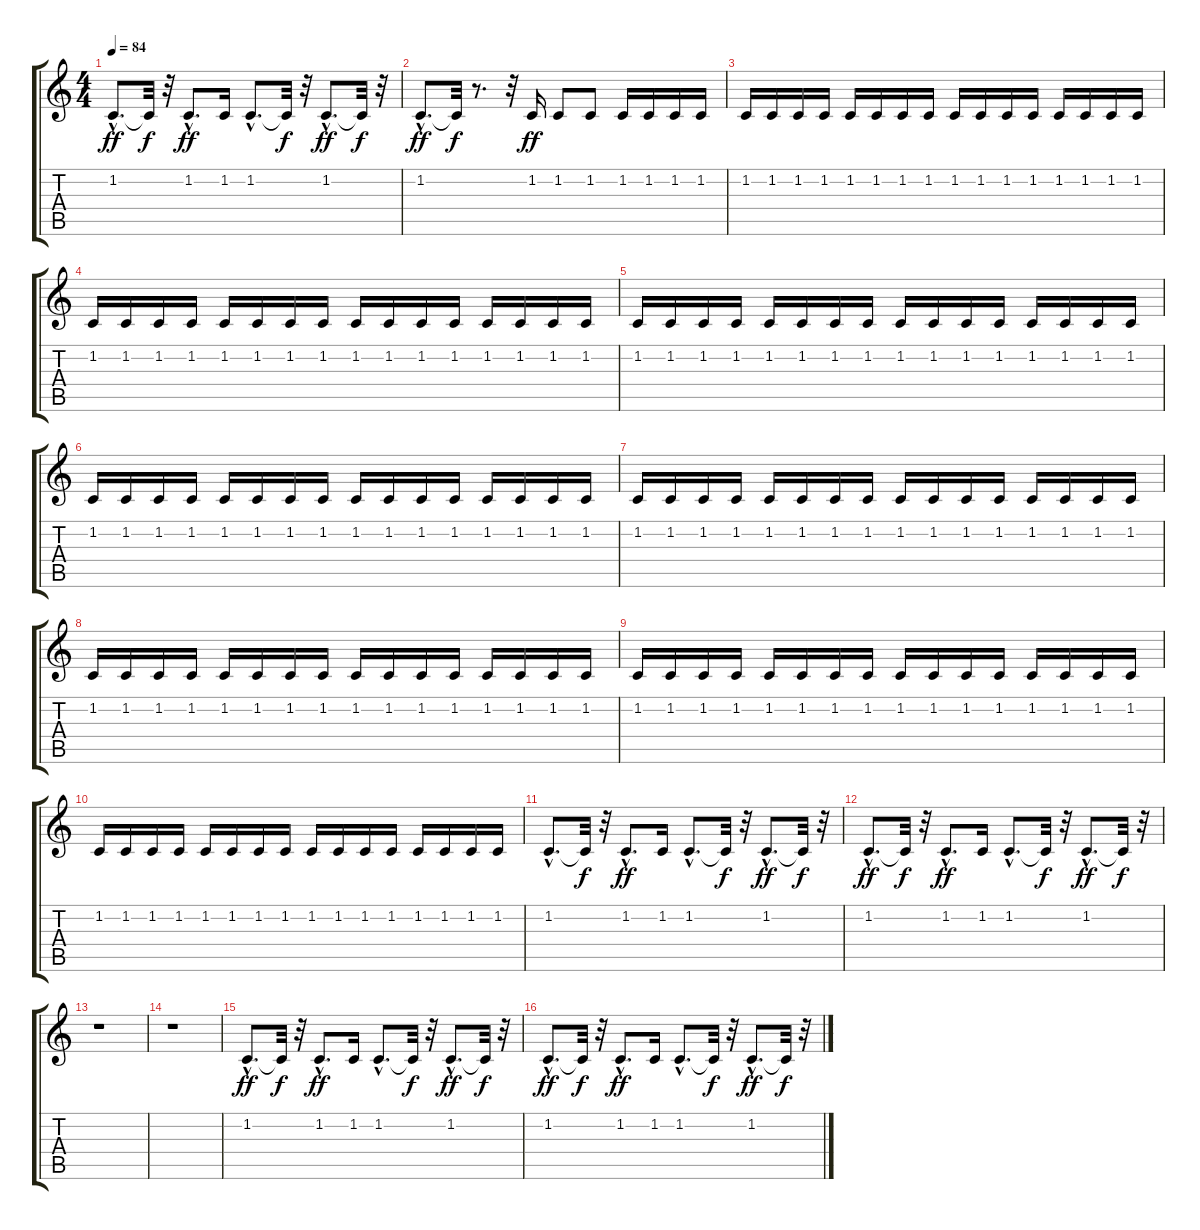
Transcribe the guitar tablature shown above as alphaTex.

\track "" {instrument gunshot}
\staff {score tabs}
\tuning (E4 B3 G3 D3 A2 E2) {hide}
\ts (4 4)
\tempo 84
\clef g2
\ks c
1.2{hac}.8{d dy ff} 1.2{t}.32{dy f} r.32 1.2{hac}.8{d dy ff} 1.2.16 1.2{hac}.8{d} 1.2{t}.32{dy f} r.32 1.2{hac}.8{d dy ff} 1.2{t}.32{dy f} r.32 |
1.2{hac}.8{d dy ff} 1.2{t}.32{dy f} r.8{d} r.32 1.2.16{dy ff} 1.2.8 1.2.8 1.2.16 1.2.16 1.2.16 1.2.16 |
1.2.16 1.2.16 1.2.16 1.2.16 1.2.16 1.2.16 1.2.16 1.2.16 1.2.16 1.2.16 1.2.16 1.2.16 1.2.16 1.2.16 1.2.16 1.2.16 |
1.2.16 1.2.16 1.2.16 1.2.16 1.2.16 1.2.16 1.2.16 1.2.16 1.2.16 1.2.16 1.2.16 1.2.16 1.2.16 1.2.16 1.2.16 1.2.16 |
1.2.16 1.2.16 1.2.16 1.2.16 1.2.16 1.2.16 1.2.16 1.2.16 1.2.16 1.2.16 1.2.16 1.2.16 1.2.16 1.2.16 1.2.16 1.2.16 |
1.2.16 1.2.16 1.2.16 1.2.16 1.2.16 1.2.16 1.2.16 1.2.16 1.2.16 1.2.16 1.2.16 1.2.16 1.2.16 1.2.16 1.2.16 1.2.16 |
1.2.16 1.2.16 1.2.16 1.2.16 1.2.16 1.2.16 1.2.16 1.2.16 1.2.16 1.2.16 1.2.16 1.2.16 1.2.16 1.2.16 1.2.16 1.2.16 |
1.2.16 1.2.16 1.2.16 1.2.16 1.2.16 1.2.16 1.2.16 1.2.16 1.2.16 1.2.16 1.2.16 1.2.16 1.2.16 1.2.16 1.2.16 1.2.16 |
1.2.16 1.2.16 1.2.16 1.2.16 1.2.16 1.2.16 1.2.16 1.2.16 1.2.16 1.2.16 1.2.16 1.2.16 1.2.16 1.2.16 1.2.16 1.2.16 |
1.2.16 1.2.16 1.2.16 1.2.16 1.2.16 1.2.16 1.2.16 1.2.16 1.2.16 1.2.16 1.2.16 1.2.16 1.2.16 1.2.16 1.2.16 1.2.16 |
1.2{hac}.8{d} 1.2{t}.32{dy f} r.32 1.2{hac}.8{d dy ff} 1.2.16 1.2{hac}.8{d} 1.2{t}.32{dy f} r.32 1.2{hac}.8{d dy ff} 1.2{t}.32{dy f} r.32 |
1.2{hac}.8{d dy ff} 1.2{t}.32{dy f} r.32 1.2{hac}.8{d dy ff} 1.2.16 1.2{hac}.8{d} 1.2{t}.32{dy f} r.32 1.2{hac}.8{d dy ff} 1.2{t}.32{dy f} r.32 |
r.1 |
r.1 |
1.2{hac}.8{d dy ff} 1.2{t}.32{dy f} r.32 1.2{hac}.8{d dy ff} 1.2.16 1.2{hac}.8{d} 1.2{t}.32{dy f} r.32 1.2{hac}.8{d dy ff} 1.2{t}.32{dy f} r.32 |
1.2{hac}.8{d dy ff} 1.2{t}.32{dy f} r.32 1.2{hac}.8{d dy ff} 1.2.16 1.2{hac}.8{d} 1.2{t}.32{dy f} r.32 1.2{hac}.8{d dy ff} 1.2{t}.32{dy f} r.32
